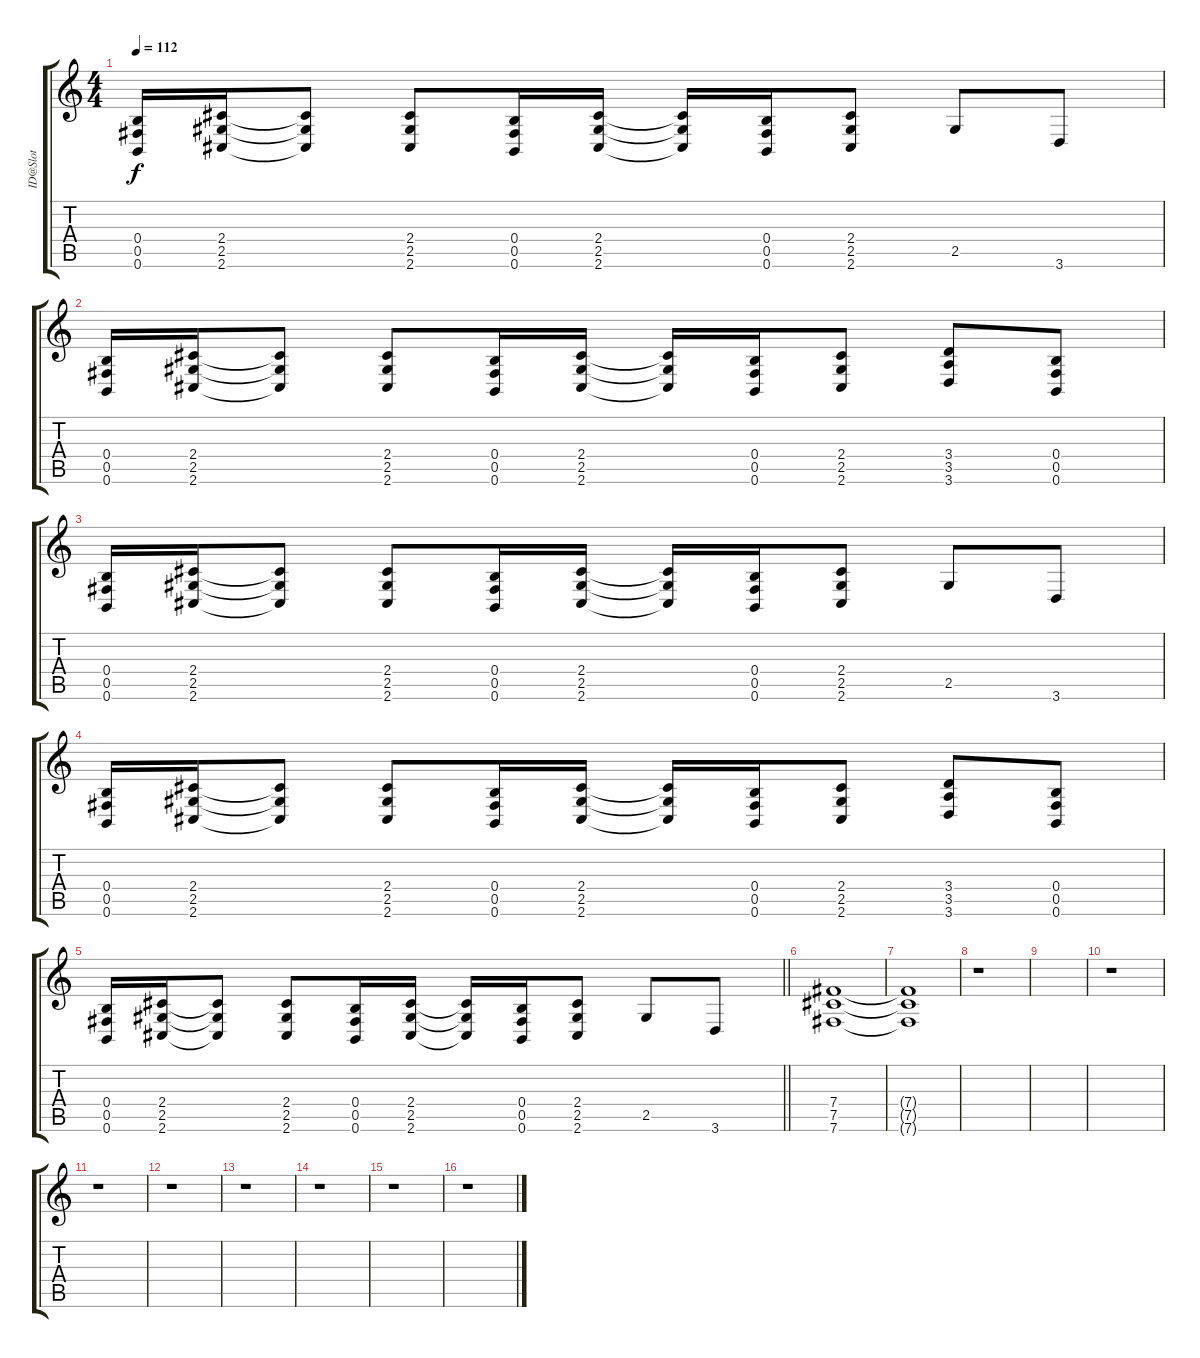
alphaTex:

\track ("ID@Slot" "ID@Slot") {instrument distortionguitar}
\staff {score tabs}
\tuning (Db4 Ab3 E3 B2 Gb2 B1) {hide}
\ts (4 4)
\tempo 112
\clef g2
\ks c
(0.4 0.5 0.6).16{dy f} (2.4 2.5 2.6).16 (2.4{t} 2.5{t} 2.6{t}).8 (2.4 2.5 2.6).8 (0.4 0.5 0.6).16 (2.4 2.5 2.6).16 (2.4{t} 2.5{t} 2.6{t}).16 (0.4 0.5 0.6).16 (2.4 2.5 2.6).8 2.5.8 3.6.8 |
(0.4 0.5 0.6).16 (2.4 2.5 2.6).16 (2.4{t} 2.5{t} 2.6{t}).8 (2.4 2.5 2.6).8 (0.4 0.5 0.6).16 (2.4 2.5 2.6).16 (2.4{t} 2.5{t} 2.6{t}).16 (0.4 0.5 0.6).16 (2.4 2.5 2.6).8 (3.4 3.5 3.6).8 (0.4 0.5 0.6).8 |
(0.4 0.5 0.6).16 (2.4 2.5 2.6).16 (2.4{t} 2.5{t} 2.6{t}).8 (2.4 2.5 2.6).8 (0.4 0.5 0.6).16 (2.4 2.5 2.6).16 (2.4{t} 2.5{t} 2.6{t}).16 (0.4 0.5 0.6).16 (2.4 2.5 2.6).8 2.5.8 3.6.8 |
(0.4 0.5 0.6).16 (2.4 2.5 2.6).16 (2.4{t} 2.5{t} 2.6{t}).8 (2.4 2.5 2.6).8 (0.4 0.5 0.6).16 (2.4 2.5 2.6).16 (2.4{t} 2.5{t} 2.6{t}).16 (0.4 0.5 0.6).16 (2.4 2.5 2.6).8 (3.4 3.5 3.6).8 (0.4 0.5 0.6).8 |
\barLineRight lightlight
(0.4 0.5 0.6).16 (2.4 2.5 2.6).16 (2.4{t} 2.5{t} 2.6{t}).8 (2.4 2.5 2.6).8 (0.4 0.5 0.6).16 (2.4 2.5 2.6).16 (2.4{t} 2.5{t} 2.6{t}).16 (0.4 0.5 0.6).16 (2.4 2.5 2.6).8 2.5.8 3.6.8 |
(7.4 7.5 7.6).1 |
(7.4{t} 7.5{t} 7.6{t}).1 |
r.1 |
|
r.1 |
r.1 |
r.1 |
r.1 |
r.1 |
r.1 |
r.1
